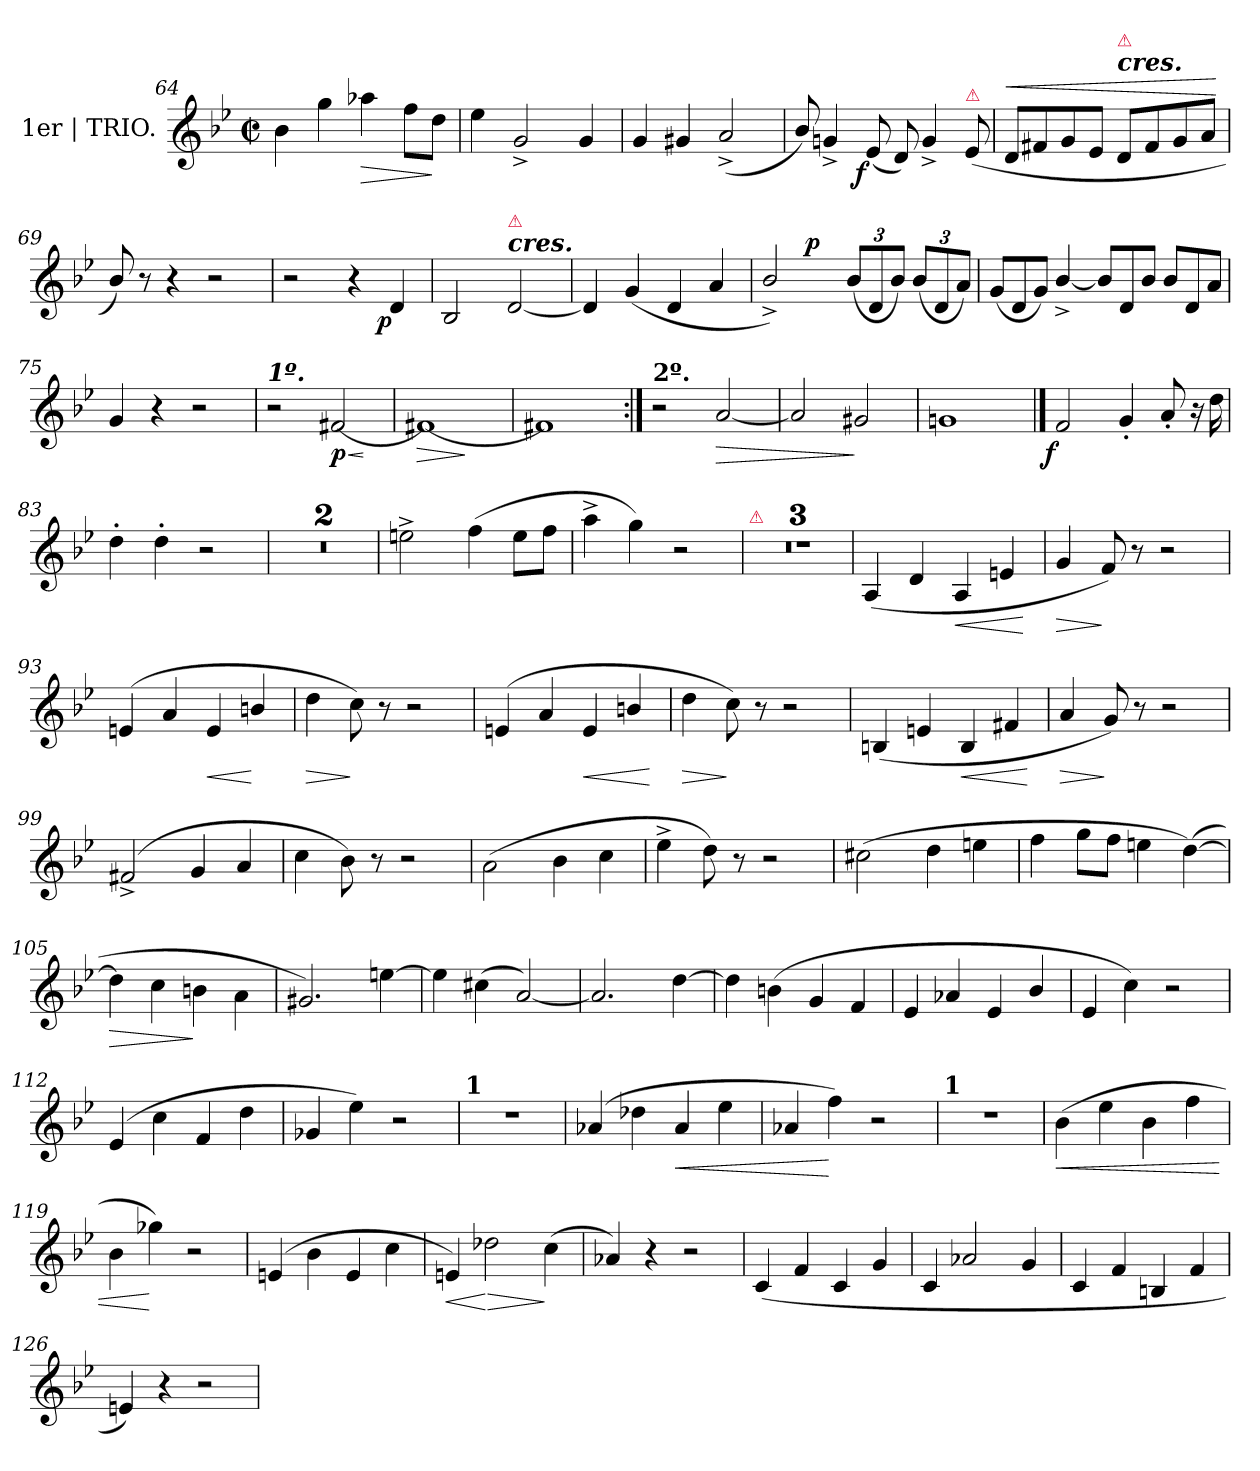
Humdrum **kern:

**kern	**dynam
*part1	*part1
*staff1	*staff1
*I" 1er | TRIO.	*
*clefG2	*
*k[b-e-]	*
*M2/2	*
*met(c|)	*
=64	=64
4b-	.
4gg	.
!	!LO:HP:b
4aa-X	>
8ffL	.
8ddJ	]
=65	=65
4ee-	.
2g^<	.
4g	.
=66	=66
4g	.
4g#X	.
(<2a^<	.
=67	=67
8b-/)	.
4gn^<	.
!	!LO:DY:rj
(<8e-	f
8d)	.
4g^<	.
!LO:TX:a:color=crimson:t=⚠	!
(<8e-	.
=68	=68
!	!LO:HP:a
8dL	<
8f#X	.
8g	.
8e-J	.
!LO:TX:a:Bi:t=cres.	!
!LO:TX:a:color=crimson:t=⚠	!
8dL	.
8f#	.
8g	.
8aJ	.
.	[
=69	=69
8b-/)	.
8r	.
4r	.
2r	.
=70	=70
2r	.
4r	.
!	!LO:DY:rj
4d	p
=71	=71
2B-	.
!LO:TX:a:Bi:t=cres.	!
!LO:TX:a:color=crimson:t=⚠	!
[2d	.
=72	=72
4d]	.
(<4g	.
4d	.
4a	.
=73	=73
*^	*
2b-^</)	4ryy	.
!	!	!LO:DY:a
.	2.ryy	p
(<12b-L	.	.
12d	.	.
12b-J)	.	.
(<12b-L	.	.
12d	.	.
12aJ)	.	.
*v	*v	*
=74	=74
*Xtuplet	*
(<12gL	.
12d	.
12gJ)	.
[4b-^</	.
12b-L]	.
12d	.
12b-J	.
12b-L	.
12d	.
12aJ	.
=75	=75
4g	.
4r	.
2r	.
=76	=76
!LO:TX:a:Bi:t=1º.	!
2r	.
!	!LO:HP:b
[<2f#X	< p
.	[
=77	=77
!	!LO:HP:b
1f#X_	>
.	]
=78	=78
1f#X]	.
=79:|!	=79:|!
!LO:TX:a:B:t=2º.	!
2r	.
!	!LO:HP:b
[2a	>
=80	=80
2a]	.
2g#X	]
=81	=81
1gn	.
==82	==82
!	!LO:DY:rj
2f	f
4g'<	.
8a'<	.
16r	.
16dd	.
=83	=83
4dd'>	.
4dd'>	.
2r	.
=84	=84
1rdd	.
=85	=85
1rdd	.
=86	=86
2een^<	.
(>4ff	.
8eeL	.
8ffJ	.
=87	=87
4aa^<	.
4gg)	.
2r	.
=88	=88
!LO:TX:a:color=crimson:t=⚠	!
1rdd	.
=89	=89
1rdd	.
=90	=90
1rdd	.
=91	=91
(>4A	.
4d	.
!	!LO:HP:b
4A	<
4en	.
.	[
=92	=92
!	!LO:HP:b
4g	>
8f)	]
8r	.
2r	.
=93	=93
(>4en	.
4a	.
!	!LO:HP:b
4e	<
4bn/	[
=94	=94
!	!LO:HP:b
4dd	>
8cc)	]
8r	.
2r	.
=95	=95
(>4en	.
4a	.
!	!LO:HP:b
4e	<
4bn/	.
.	[
=96	=96
!	!LO:HP:b
4dd	>
8cc)	]
8r	.
2r	.
=97	=97
(>4Bn	.
4en	.
!	!LO:HP:b
4B	<
4f#X	.
.	[
=98	=98
!	!LO:HP:b
4a	>
8g)	]
8r	.
2r	.
=99	=99
(>2f#X^<	.
4g	.
4a	.
=100	=100
4cc	.
8b-)	.
8r	.
2r	.
=101	=101
(2a\	.
4b-	.
4cc	.
=102	=102
4ee-^<	.
8dd)	.
8r	.
2r	.
=103	=103
(>2cc#X	.
4dd	.
4een	.
=104	=104
4ff	.
8ggL	.
8ffJ	.
4een	.
(>[4dd)	.
=105	=105
!	!LO:HP:b
4dd]	>
4cc	.
4bn	]
4a\	.
=106	=106
2.g#X)	.
[4een	.
=107	=107
4een]	.
(>4cc#X	.
[2a)	.
=108	=108
2.a]	.
[4dd	.
=109	=109
4dd]	.
(>4bn	.
4g	.
4f	.
=110	=110
4e-	.
4a-X	.
4e-	.
4b-/	.
=111	=111
4e-	.
4cc)	.
2r	.
=112	=112
(>4e-	.
4cc	.
4f	.
4dd	.
=113	=113
4g-X	.
4ee-)	.
2r	.
=114	=114
!LO:TX:a:B:t=1	!
1r	.
=115	=115
(>4a-X	.
4dd-X	.
!	!LO:HP:b
4a-	<
4ee-	.
=116	=116
4a-X	.
4ff)	[
2r	.
=117	=117
!LO:TX:a:B:t=1	!
1r	.
=118	=118
!	!LO:HP:b
(>4b-	<
4ee-	.
4b-	.
4ff	.
=119	=119
4b-	.
4gg-X)	[
2r	.
=120	=120
(>4en	.
4b-	.
4e	.
4cc	.
=121	=121
!	!LO:HP:b
4en)	<
!	!LO:HP:n=1:b
2dd-X	[ >
(>4cc	]
=122	=122
4a-X)	.
4r	.
2r	.
=123	=123
(<4c	.
4f	.
4c	.
4g	.
=124	=124
4c	.
2a-X	.
4g	.
=125	=125
4c	.
4f	.
4Bn	.
4f	.
=126	=126
4en)	.
4r	.
2r	.
=	=
*-	*-
